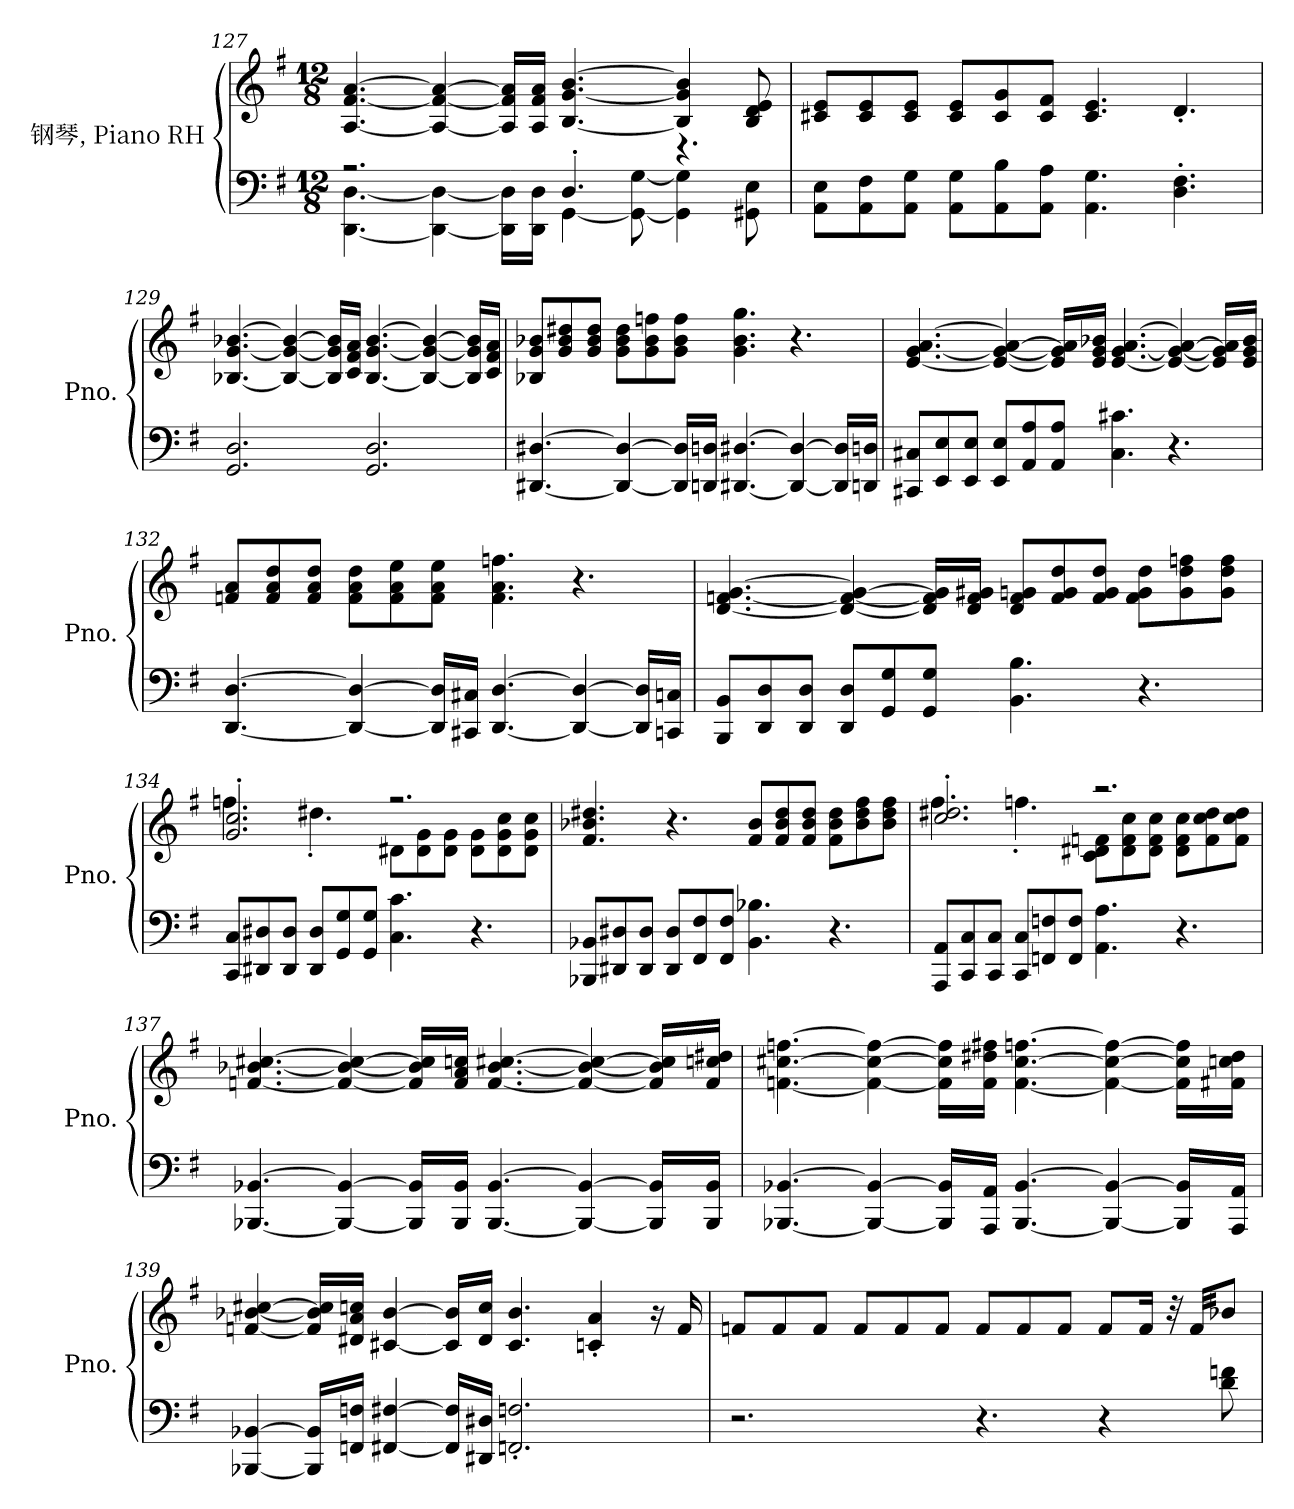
**kern	**kern
*part1	*part1
*staff2	*staff1
*I"钢琴, Piano RH	*
*I'Pno.	*
!!LO:LB:g=z
*clefF4	*clefG2
*k[f#]	*k[f#]
*M12/8	*M12/8
*MM90	*MM90
=127	=127
*^	*
2.r	[4.DD\ [4.D\	[4.A/ [4.f#/ [4.a/
.	4DD\_ 4D\_	4A/_ 4f#/_ 4a/_
.	16DD\] 16D\]LL	16A/] 16f#/] 16a/]LL
*	*	*MM71
.	16DD\ 16D\JJ	16A/ 16f#/ 16a/JJ
*	*	*MM90
4.D'/	[4GG\	[4.B/ [4.g/ [4.b/
.	8GG\_ [8G\	.
4.r	4GG\] 4G\]	4B/] 4g/] 4b/]
.	8GG#X\ 8E\	8B/ 8d/ 8e/
*v	*v	*
=128	=128
8AA\ 8E\L	8c#X/ 8e/L
8AA\ 8F#\	8c#/ 8e/
8AA\ 8G\J	8c#/ 8e/J
8AA\ 8G\L	8c#/ 8e/L
8AA\ 8B\	8c#/ 8g/
8AA\ 8A\J	8c#/ 8f#/J
4.AA\ 4.G\	4.c#/ 4.e/
4.D\' 4.F#\'	4.d'/
=129	=129
2.GG/ 2.D/	[4.B-X/ [4.g/ [4.b-X/
.	4B-/_ 4g/_ 4b-/_
*	*MM92
.	16B-/] 16g/] 16b-/]LL
.	16c/ 16f#/ 16a/JJ
*	*MM93
2.GG/ 2.D/	[4.B-/ [4.g/ [4.b-/
.	4B-/_ 4g/_ 4b-/_
.	16B-/] 16g/] 16b-/]LL
.	16c/ 16f#/ 16a/JJ
!!LO:LB:g=z
=130	=130
[4.DD#X/ [4.D#X/	8B-X/ 8g/ 8b-X/L
.	8g/ 8b-/ 8dd#X/
.	8g/ 8b-/ 8dd#/J
*	*MM94
4DD#/_ 4D#/_	8g\ 8b-\ 8dd#\L
.	8g\ 8b-\ 8ffn\
16DD#/] 16D#/]LL	8g\ 8b-\ 8ff\J
16DDn/ 16Dn/JJ	.
[4.DD#X/ [4.D#X/	4.g\ 4.b-\ 4.gg\
4DD#/_ 4D#/_	4.r
16DD#/] 16D#/]LL	.
16DDn/ 16Dn/JJ	.
=131	=131
8CC#X/ 8C#X/L	[4.e/ [4.g/ [4.a/
8EE/ 8E/	.
8EE/ 8E/J	.
8EE/ 8E/L	4e/_ 4g/_ 4a/_
8AA/ 8A/	.
8AA/ 8A/J	16e/] 16g/] 16a/]LL
.	16e/ 16g/ 16b-X/JJ
4.C#\ 4.c#X\	[4.e/ [4.g/ [4.a/
4.r	4e/_ 4g/_ 4a/_
.	16e/] 16g/] 16a/]LL
.	16e/ 16g/ 16b-/JJ
!!LO:LB:g=z
=132	=132
[4.DD/ [4.D/	8fn/ 8a/L
.	8f/ 8a/ 8dd/
.	8f/ 8a/ 8dd/J
4DD/_ 4D/_	8f\ 8a\ 8dd\L
.	8f\ 8a\ 8ee\
16DD/] 16D/]LL	8f\ 8a\ 8ee\J
16CC#X/ 16C#X/JJ	.
[4.DD/ [4.D/	4.f\ 4.a\ 4.ffn\
4DD/_ 4D/_	4.r
16DD/] 16D/]LL	.
16CCn/ 16Cn/JJ	.
=133	=133
8BBB/ 8BB/L	[4.d/ [4.fn/ [4.g/
8DD/ 8D/	.
8DD/ 8D/J	.
8DD/ 8D/L	4d/_ 4f/_ 4g/_
8GG/ 8G/	.
8GG/ 8G/J	16d/] 16f/] 16g/]LL
.	16d/ 16f/ 16g#X/JJ
4.BB\ 4.B\	8d/ 8f/ 8gn/L
.	8f/ 8g/ 8dd/
.	8f/ 8g/ 8dd/J
*	*MM102
4.r	8f\ 8g\ 8dd\L
.	8g\ 8dd\ 8ffn\
.	8g\ 8dd\ 8ff\J
!!LO:LB:g=z
=134	=134
*	*^
8CC/ 8C/L	2.g/' 2.cc/'	4.ffn\
8DD#X/ 8D#X/	.	.
8DD#/ 8D#/J	.	.
8DD#/ 8D#/L	.	4.dd#X'\
8GG/ 8G/	.	.
8GG/ 8G/J	.	.
4.C\ 4.c\	2.r	8d#X\L
.	.	8d#\ 8g\
*	*MM106	*
.	.	8d#\ 8g\J
4.r	.	8d#\ 8g\L
*	*MM101	*
.	.	8d#\ 8g\ 8cc\
.	.	8d#\ 8g\ 8cc\J
*	*v	*v
=135	=135
*	*MM96
8BBB-X/ 8BB-X/L	4.f#/ 4.b-X/ 4.dd#X/
8DD#X/ 8D#X/	.
8DD#/ 8D#/J	.
*	*MM109
8DD#/ 8D#/L	4.r
8FF#/ 8F#/	.
8FF#/ 8F#/J	.
4.BB-\ 4.B-X\	8f#/ 8b-/L
.	8f#/ 8b-/ 8dd#/
*	*MM110
.	8f#/ 8b-/ 8dd#/J
4.r	8f#\ 8b-\ 8dd#\L
*	*MM104
.	8b-\ 8dd#\ 8ff#\
.	8b-\ 8dd#\ 8ff#\J
=136	=136
*	*MM92
*	*^
8AAA/ 8AA/L	2.cc/' 2.dd#X/'	4.ff#\
8CC/ 8C/	.	.
8CC/ 8C/J	.	.
*	*MM112	*
8CC/ 8C/L	.	4.ffn'\
8FFn/ 8Fn/	.	.
8FF/ 8F/J	.	.
4.AA\ 4.A\	2.r	8c\ 8d#X\ 8fn\L
*	*MM104	*
.	.	8d#\ 8f\ 8cc\
*	*MM101	*
.	.	8d#\ 8f\ 8cc\J
*	*MM97	*
4.r	.	8d#\ 8f\ 8cc\L
.	.	8f\ 8cc\ 8dd#\
.	.	8f\ 8cc\ 8dd#\J
*	*v	*v
!!LO:LB:g=z
=137	=137
*	*MM99
[4.BBB-X/ [4.BB-X/	[4.fn/ [4.b-X/ [4.cc#X/
4BBB-/_ 4BB-/_	4f/_ 4b-/_ 4cc#/_
16BBB-/] 16BB-/]LL	16f/] 16b-/] 16cc#/]LL
16BBB-/ 16BB-/JJ	16f/ 16a/ 16ccn/JJ
[4.BBB-/ [4.BB-/	[4.f/ [4.b-/ [4.cc#X/
4BBB-/_ 4BB-/_	4f/_ 4b-/_ 4cc#/_
16BBB-/] 16BB-/]LL	16f/] 16b-/] 16cc#/]LL
16BBB-/ 16BB-/JJ	16f/ 16ccn/ 16dd#X/JJ
=138	=138
[4.BBB-X/ [4.BB-X/	[4.fn\ [4.cc#X\ [4.ffn\
4BBB-/_ 4BB-/_	4f\_ 4cc#\_ 4ff\_
16BBB-/] 16BB-/]LL	16f\] 16cc#\] 16ff\]LL
16AAA/ 16AA/JJ	16f\ 16dd#X\ 16ff#X\JJ
[4.BBB-/ [4.BB-/	[4.f\ [4.cc#\ [4.ffn\
4BBB-/_ 4BB-/_	4f\_ 4cc#\_ 4ff\_
16BBB-/] 16BB-/]LL	16f\] 16cc#\] 16ff\]LL
16AAA/ 16AA/JJ	16f#X\ 16ccn\ 16dd#\JJ
!!LO:PB:g=z
=139	=139
[4BBB-X/ [4BB-X/	[4fn/ [4b-X/ [4cc#X/
16BBB-/] 16BB-/]LL	16f/] 16b-/] 16cc#/]LL
*	*MM91
16FFn/ 16Fn/JJ	16d#X/ 16a/ 16ccn/JJ
[4FF#X/ [4F#X/	[4c#X/ [4b-/
16FF#/] 16F#/]LL	16c#/] 16b-/]LL
*	*MM78
16DD#X/ 16D#X/JJ	16d#/ 16cc/JJ
2.FFn/' 2.Fn/'	4.c#/ 4.b-/
.	4cn/' 4a/'
.	16r
.	16f/
=140	=140
2.r	8fn/L
.	8f/
.	8f/J
.	8f/L
.	8f/
.	8f/J
4.r	8f/L
.	8f/
.	8f/J
4r	8f/L
*	*MM79
.	16f/Jk
.	32r
*	*MM50
.	32f/KKL
*	*MM77
8d\ 8fn\	8b-X/J
=	=
*-	*-
